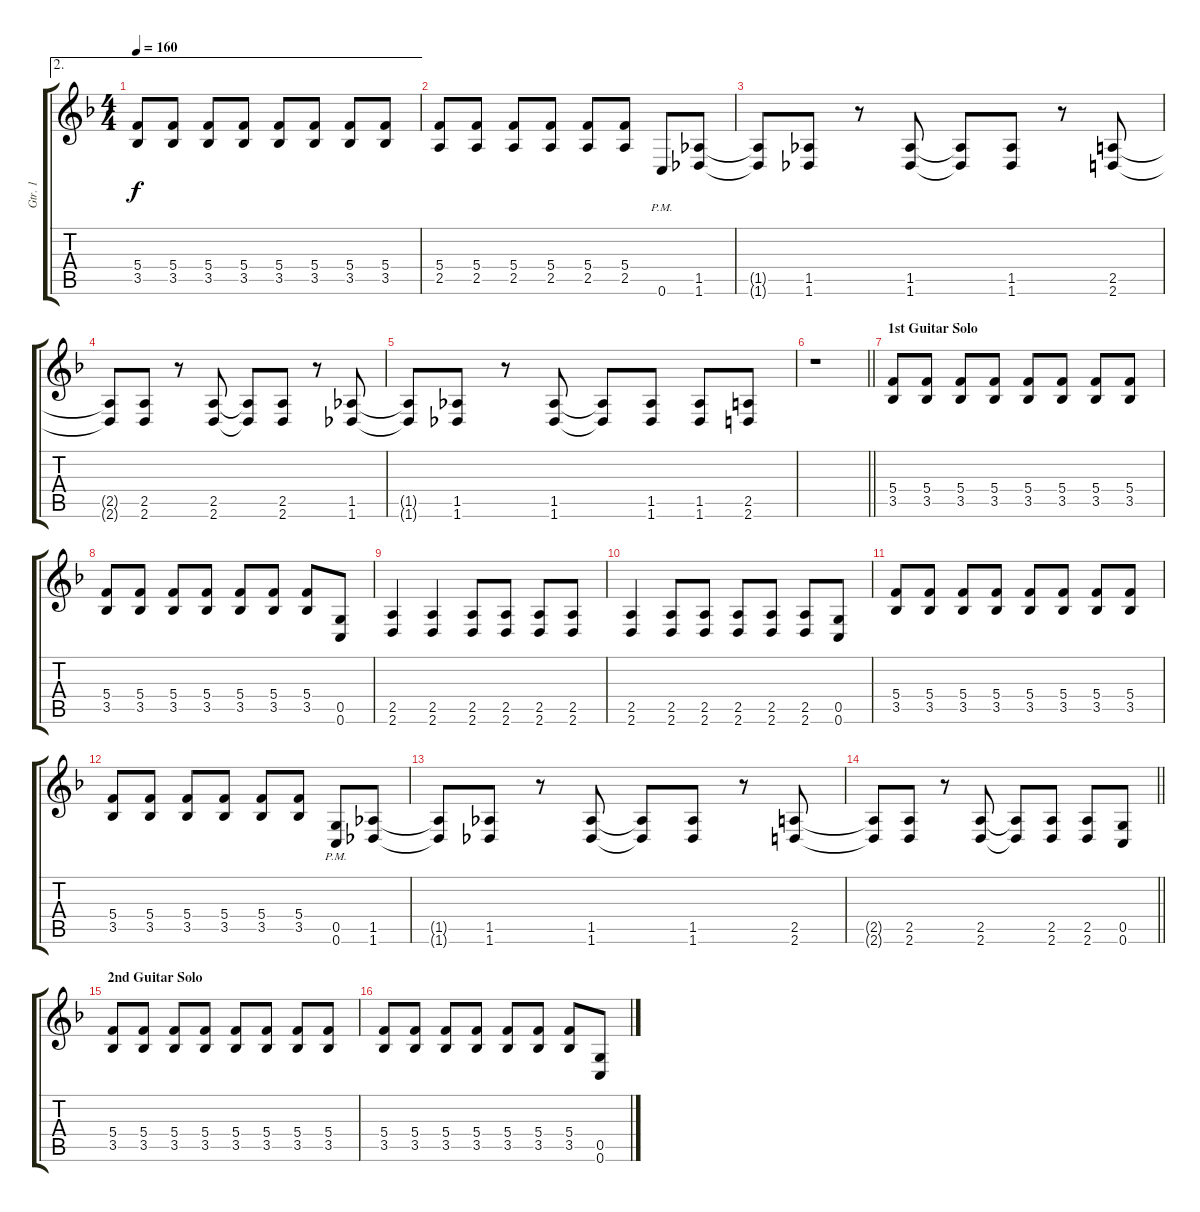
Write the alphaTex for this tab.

\track ("Gtr. 1" "Gtr. 1") {instrument distortionguitar}
\staff {score tabs}
\tuning (D4 A3 F3 C3 G2 C2) {hide}
\ae 2
\ts (4 4)
\tempo 160
\clef g2
\ks f
(5.4 3.5).8{dy f} (5.4 3.5).8 (5.4 3.5).8 (5.4 3.5).8 (5.4 3.5).8 (5.4 3.5).8 (5.4 3.5).8 (5.4 3.5).8 |
(5.4 2.5).8 (5.4 2.5).8 (5.4 2.5).8 (5.4 2.5).8 (5.4 2.5).8 (5.4 2.5).8 0.6{pm}.8 (1.5 1.6).8 |
(1.5{t} 1.6{t}).8 (1.5 1.6).8 r.8 (1.5 1.6).8 (1.5{t} 1.6{t}).8 (1.5 1.6).8 r.8 (2.5 2.6).8 |
(2.5{t} 2.6{t}).8 (2.5 2.6).8 r.8 (2.5 2.6).8 (2.5{t} 2.6{t}).8 (2.5 2.6).8 r.8 (1.5 1.6).8 |
(1.5{t} 1.6{t}).8 (1.5 1.6).8 r.8 (1.5 1.6).8 (1.5{t} 1.6{t}).8 (1.5 1.6).8 (1.5 1.6).8 (2.5 2.6).8 |
\barLineRight lightlight
r.1 |
\section ("" "1st Guitar Solo")
(5.4 3.5).8 (5.4 3.5).8 (5.4 3.5).8 (5.4 3.5).8 (5.4 3.5).8 (5.4 3.5).8 (5.4 3.5).8 (5.4 3.5).8 |
(5.4 3.5).8 (5.4 3.5).8 (5.4 3.5).8 (5.4 3.5).8 (5.4 3.5).8 (5.4 3.5).8 (5.4 3.5).8 (0.5 0.6).8 |
(2.5 2.6).4 (2.5 2.6).4 (2.5 2.6).8 (2.5 2.6).8 (2.5 2.6).8 (2.5 2.6).8 |
(2.5 2.6).4 (2.5 2.6).8 (2.5 2.6).8 (2.5 2.6).8 (2.5 2.6).8 (2.5 2.6).8 (0.5 0.6).8 |
(5.4 3.5).8 (5.4 3.5).8 (5.4 3.5).8 (5.4 3.5).8 (5.4 3.5).8 (5.4 3.5).8 (5.4 3.5).8 (5.4 3.5).8 |
(5.4 3.5).8 (5.4 3.5).8 (5.4 3.5).8 (5.4 3.5).8 (5.4 3.5).8 (5.4 3.5).8 (0.5{pm} 0.6{pm}).8 (1.5 1.6).8 |
(1.5{t} 1.6{t}).8 (1.5 1.6).8 r.8 (1.5 1.6).8 (1.5{t} 1.6{t}).8 (1.5 1.6).8 r.8 (2.5 2.6).8 |
\barLineRight lightlight
(2.5{t} 2.6{t}).8 (2.5 2.6).8 r.8 (2.5 2.6).8 (2.5{t} 2.6{t}).8 (2.5 2.6).8 (2.5 2.6).8 (0.5 0.6).8 |
\section ("" "2nd Guitar Solo")
(5.4 3.5).8 (5.4 3.5).8 (5.4 3.5).8 (5.4 3.5).8 (5.4 3.5).8 (5.4 3.5).8 (5.4 3.5).8 (5.4 3.5).8 |
(5.4 3.5).8 (5.4 3.5).8 (5.4 3.5).8 (5.4 3.5).8 (5.4 3.5).8 (5.4 3.5).8 (5.4 3.5).8 (0.5 0.6).8
